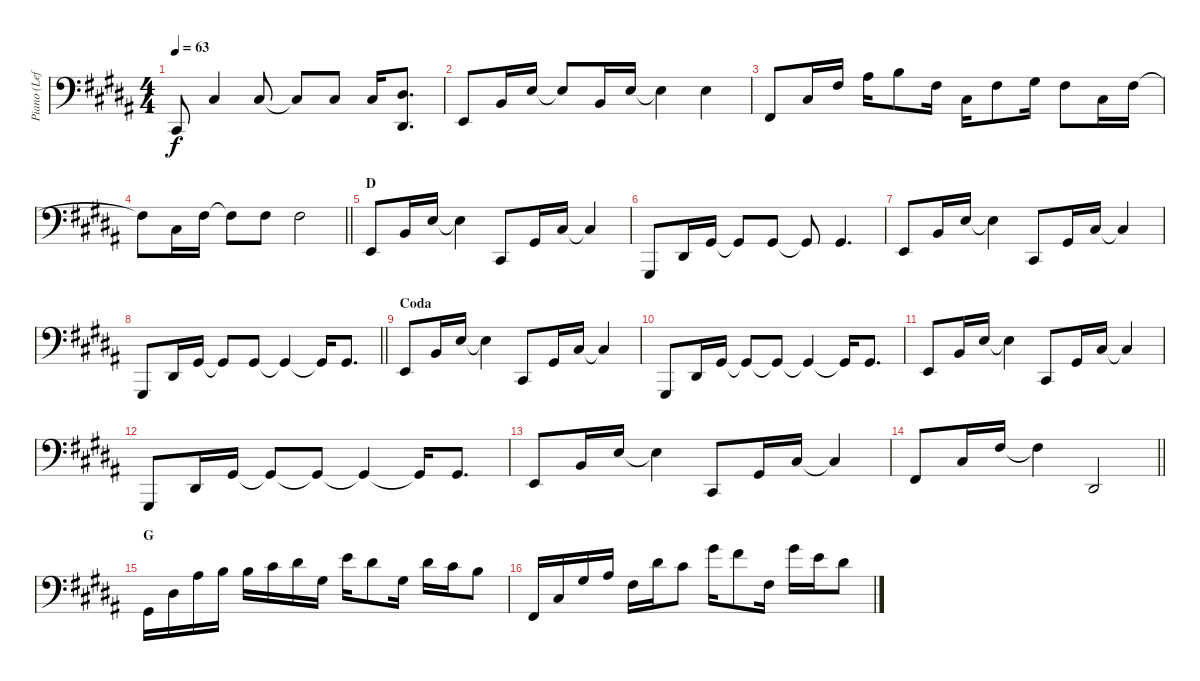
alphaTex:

\track ("Piano (Left)" "Piano (Lef") {instrument acousticgrandpiano}
\staff {score}
\tuning (G2 D2 A1 E0) {hide}
\ts (4 4)
\tempo 63
\clef f4
\ks b
4.3.8{dy f} 6.1.4 6.1.8 6.1{t}.8 6.1.8 6.1.16 (8.1 6.3).8{d} |
7.3.8 4.1.16 9.1.16 9.1{t}.8 9.2.16 9.1.16 9.1{t}.4 9.1.4 |
9.3.8 11.2.16 11.1.16 15.1.16 16.1.8 16.2.16 16.3.16 16.2.8 13.1.16 11.1.8 11.2.16 11.1.16 |
\barLineRight lightlight
11.1{t}.8 11.2.16 11.1.16 11.1{t}.8 11.1.8 11.1.2 |
\section ("" "D")
7.3.8 9.2.16 9.1.16 9.1{t}.4 4.3.8 1.1.16 6.1.16 6.1{t}.4 |
16.4.8 6.3.16 6.2.16 6.2{t}.8 6.2.8 6.2{t}.8 6.2.4{d} |
7.3.8 4.1.16 9.1.16 9.1{t}.4 4.3.8 1.1.16 6.1.16 6.1{t}.4 |
\barLineRight lightlight
16.4.8 6.3.16 6.2.16 6.2{t}.8 6.2.8 6.2{t}.4 6.2{t}.16 1.1.8{d} |
\section ("" "Coda")
2.2.8 4.1.16 9.1.16 9.1{t}.4 4.3.8 1.1.16 6.1.16 6.1{t}.4 |
16.4.8 6.3.16 6.2.16 6.2{t}.8 6.2{t}.8 6.2{t}.4 6.2{t}.16 1.1.8{d} |
2.2.8 4.1.16 9.1.16 9.1{t}.4 4.3.8 1.1.16 6.1.16 6.1{t}.4 |
16.4.8 6.3.16 6.2.16 6.2{t}.8 6.2{t}.8 6.2{t}.4 6.2{t}.16 1.1.8{d} |
2.2.8 4.1.16 9.1.16 9.1{t}.4 4.3.8 1.1.16 6.1.16 6.1{t}.4 |
\barLineRight lightlight
4.2.8 6.1.16 11.1.16 11.1{t}.4 6.3.2 |
\section ("" "G")
6.2.16 8.1.16 15.1.16 16.1.16 16.1.16 18.1.16 20.1.16 18.2.16 21.1.16 20.1.8 18.2.16 20.1.16 18.1.16 16.1.8 |
9.3.16 11.2.16 13.1.16 15.1.16 16.2.16 20.1.16 18.1.8 25.1.16 23.1.8 21.3.16 25.1.16 21.1.16 20.1.8
